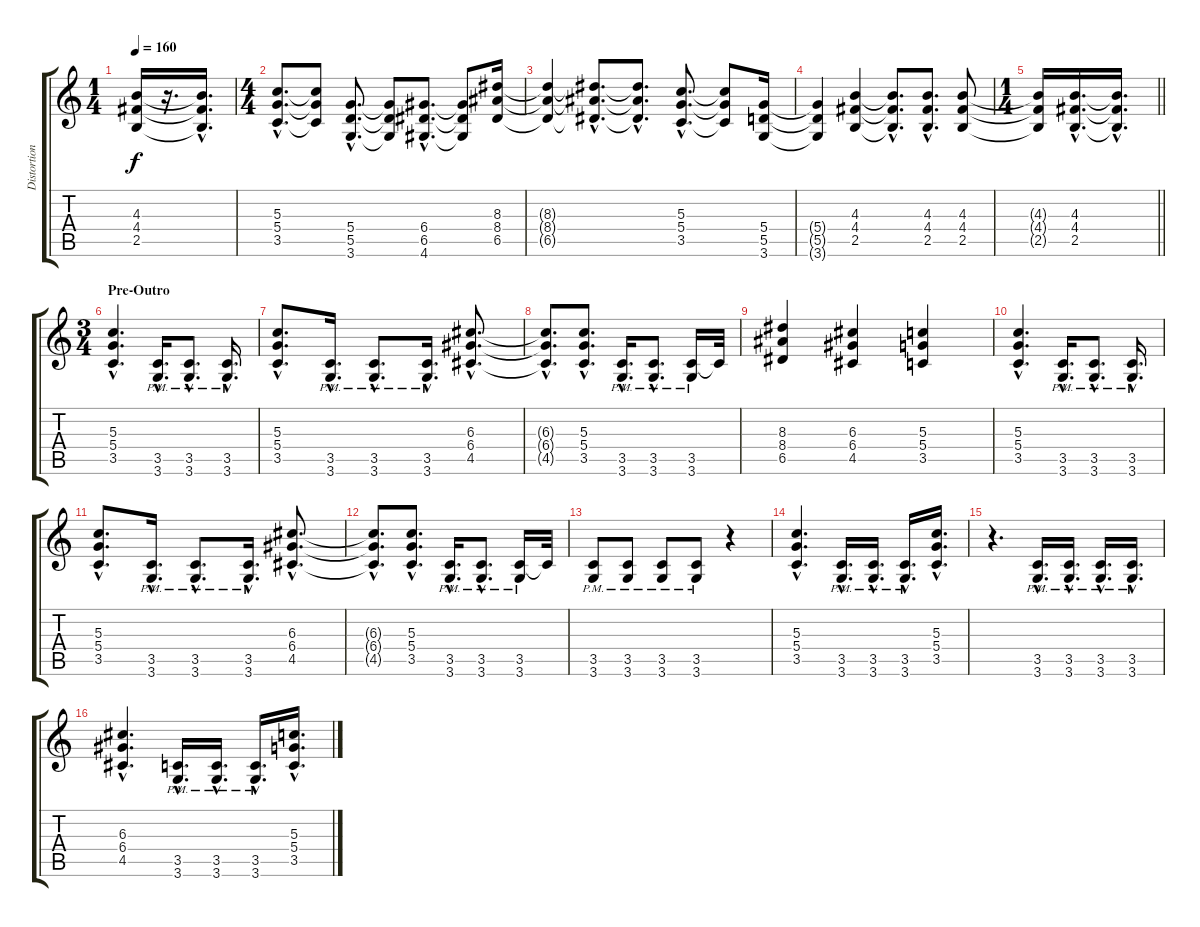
\track ("Distortion Guitar 1" "Distortion") {instrument distortionguitar}
\staff {score tabs}
\tuning (E4 B3 G3 D3 A2 E2) {hide}
\ts (1 4)
\tempo 160
\clef g2
\ks c
(4.3{t} 4.4{t} 2.5{t}).16{dy f} r.16{d} (4.3{hac t} 4.4{hac t} 2.5{hac t}).16{d} |
\ts (4 4)
(5.3{hac} 5.4{hac} 3.5{hac}).8{d} (5.3{t} 5.4{t} 3.5{t}).8 (5.4{hac} 5.5{hac} 3.6{hac}).8{d} (5.4{t} 5.5{t} 3.6{t}).8 (6.4{hac} 6.5{hac} 4.6{hac}).8{d} (6.4{t} 6.5{t} 4.6{t}).8 (8.3 8.4 6.5).16 |
(8.3{t} 8.4{t} 6.5{t}).4 (8.3{hac t} 8.4{hac t} 6.5{hac t}).8{d} (8.3{hac t} 8.4{hac t} 6.5{hac t}).8{d} (5.3{hac} 5.4{hac} 3.5{hac}).8{d} (5.3{t} 5.4{t} 3.5{t}).8 (5.4 5.5 3.6).16 |
(5.4{t} 5.5{t} 3.6{t}).4 (4.3 4.4 2.5).4 (4.3{hac t} 4.4{hac t} 2.5{hac t}).8{d} (4.3{hac} 4.4{hac} 2.5{hac}).8{d} (4.3 4.4 2.5).8 |
\ts (1 4)
\barLineRight lightlight
(4.3{t} 4.4{t} 2.5{t}).16 (4.3{hac} 4.4{hac} 2.5{hac}).16{d} (4.3{hac t} 4.4{hac t} 2.5{hac t}).16{d} |
\ts (3 4)
\section ("" "Pre-Outro")
(5.3{hac} 5.4{hac} 3.5{hac}).4{d} (3.5{hac} 3.6{hac pm}).16{d} (3.5{hac} 3.6{hac pm}).8{d} (3.5{hac} 3.6{hac pm}).16{d} |
(5.3{hac} 5.4{hac} 3.5{hac}).8{d} (3.5{hac pm} 3.6{hac pm}).16{d} (3.5{hac pm} 3.6{hac pm}).8{d} (3.5{hac pm} 3.6{hac pm}).16{d} (6.3{hac} 6.4{hac} 4.5{hac}).8{d} |
(6.3{hac t} 6.4{hac t} 4.5{hac t}).8{d} (5.3{hac} 5.4{hac} 3.5{hac}).8{d} (3.5{hac pm} 3.6{hac pm}).16{d} (3.5{hac pm} 3.6{hac pm}).8{d} (3.5{pm} 3.6{pm}).16 3.5{t}.32 |
(8.3 8.4 6.5).4 (6.3 6.4 4.5).4 (5.3 5.4 3.5).4 |
(5.3{hac} 5.4{hac} 3.5{hac}).4{d} (3.5{hac pm} 3.6{hac pm}).16{d} (3.5{hac pm} 3.6{hac pm}).8{d} (3.5{hac pm} 3.6{hac pm}).16{d} |
(5.3{hac} 5.4{hac} 3.5{hac}).8{d} (3.5{hac pm} 3.6{hac pm}).16{d} (3.5{hac pm} 3.6{hac pm}).8{d} (3.5{hac pm} 3.6{hac pm}).16{d} (6.3{hac} 6.4{hac} 4.5{hac}).8{d} |
(6.3{hac t} 6.4{hac t} 4.5{hac t}).8{d} (5.3{hac} 5.4{hac} 3.5{hac}).8{d} (3.5{hac pm} 3.6{hac pm}).16{d} (3.5{hac pm} 3.6{hac pm}).8{d} (3.5{pm} 3.6{pm}).16 3.5{t}.32 |
(3.5{pm} 3.6{pm}).8 (3.5{pm} 3.6{pm}).8 (3.5{pm} 3.6{pm}).8 (3.5{pm} 3.6{pm}).8 r.4 |
(5.3{hac} 5.4{hac} 3.5{hac}).4{d} (3.5{hac pm} 3.6{hac pm}).16{d} (3.5{hac pm} 3.6{hac pm}).16{d} (3.5{hac pm} 3.6{hac pm}).16{d} (5.3{hac} 5.4{hac} 3.5{hac}).16{d} |
r.4{d} (3.5{hac pm} 3.6{hac pm}).16{d} (3.5{hac pm} 3.6{hac pm}).16{d} (3.5{hac pm} 3.6{hac pm}).16{d} (3.5{hac pm} 3.6{hac pm}).16{d} |
(6.3{hac} 6.4{hac} 4.5{hac}).4{d} (3.5{hac pm} 3.6{hac pm}).16{d} (3.5{hac pm} 3.6{hac pm}).16{d} (3.5{hac pm} 3.6{hac pm}).16{d} (5.3{hac} 5.4{hac} 3.5{hac}).16{d}
